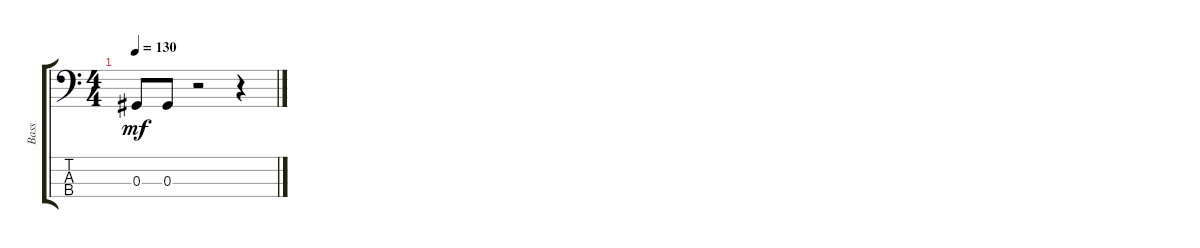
\track ("Bass" "Bass") {instrument electricbassfinger}
\staff {score tabs}
\tuning (Gb2 Db2 Ab1 Eb1) {hide}
\ts (4 4)
\tempo 130
\clef f4
\ks c
0.3.8{dy mf} 0.3.8 r.2 r.4
